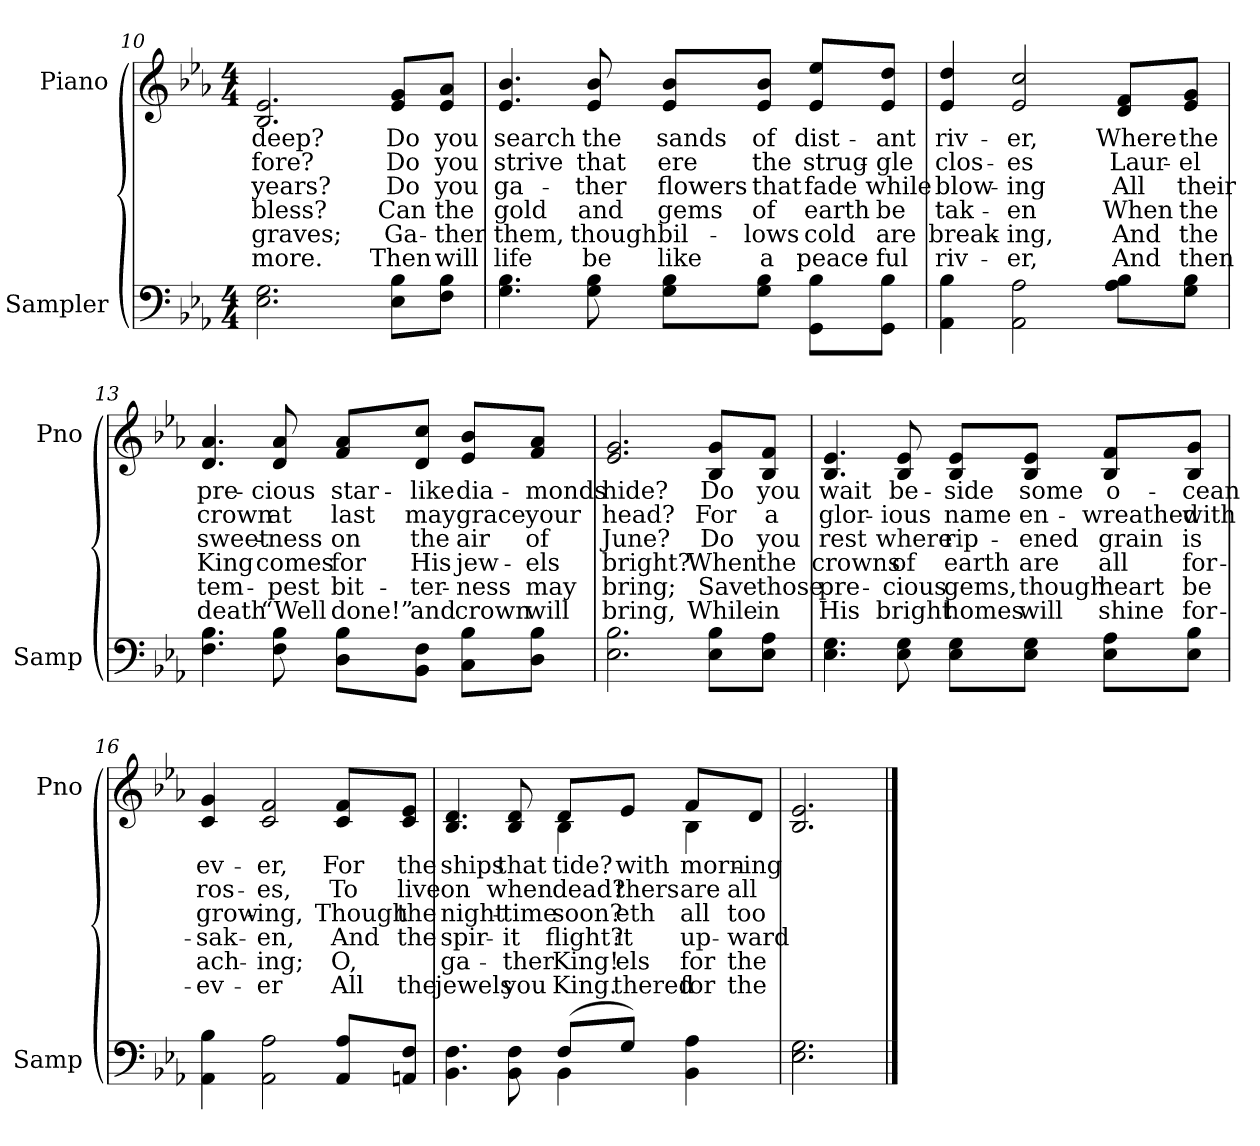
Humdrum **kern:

**kern	**kern	**text	**text	**text	**text	**text	**text
*part2	*part1	*part1	*part1	*part1	*part1	*part1	*part1
*staff2	*staff1	*staff1	*staff1	*staff1	*staff1	*staff1	*staff1
*I"Sampler	*I"Piano	*	*	*	*	*	*
*I'Samp	*I'Pno	*	*	*	*	*	*
*clefF4	*clefG2	*	*	*	*	*	*
*k[b-e-a-]	*k[b-e-a-]	*	*	*	*	*	*
*E-:	*E-:	*	*	*	*	*	*
*M4/4	*M4/4	*	*	*	*	*	*
=10	=10	=10	=10	=10	=10	=10	=10
2.E- 2.G	2.B- 2.e-	deep?	-fore?	years?	bless?	graves;	more.
8E-\ 8B-\L	8e-/ 8g/L	Do	Do	Do	Can	Ga-	Then
8F\ 8B-\J	8e-/ 8a-/J	you	you	you	the	-ther	will
=11	=11	=11	=11	=11	=11	=11	=11
4.G 4.B-	4.e- 4.b-	search	strive	ga-	gold	them,	life
8G 8B-	8e- 8b-	the	that	-ther	and	though	be
8G\ 8B-\L	8e-/ 8b-/L	sands	ere	flowers	gems	bil-	like
8G\ 8B-\J	8e-/ 8b-/J	of	the	that	of	-lows	a
8GG\ 8B-\L	8e-/ 8ee-/L	dist-	strug-	fade	earth	cold	peace-
8GG\ 8B-\J	8e-/ 8dd/J	-ant	-gle	while	be	are	-ful
=12	=12	=12	=12	=12	=12	=12	=12
4AA- 4B-	4e- 4dd	riv-	clos-	blow-	tak-	break-	riv-
2AA- 2A-	2e- 2cc	-er,	-es	-ing	-en	-ing,	-er,
8A-\ 8B-\L	8d/ 8f/L	Where	Laur-	All	When	And	And
8G\ 8B-\J	8e-/ 8g/J	the	-el	their	the	the	then
=13	=13	=13	=13	=13	=13	=13	=13
4.F 4.B-	4.d 4.a-	pre-	crown	sweet-	King	tem-	death
8F 8B-	8d 8a-	-cious	at	-ness	comes	-pest	“Well
8D\ 8B-\L	8f/ 8a-/L	star-	last	on	for	bit-	done!”
8BB-\ 8F\J	8d/ 8cc/J	-like	may	the	His	-ter-	and
8C\ 8B-\L	8e-/ 8b-/L	dia-	grace	air	jew-	-ness	crown
8D\ 8B-\J	8f/ 8a-/J	-monds	your	of	-els	may	will
=14	=14	=14	=14	=14	=14	=14	=14
2.E- 2.B-	2.e- 2.g	hide?	head?	June?	bright?	bring;	bring,
8E-\ 8B-\L	8B-/ 8g/L	Do	For	Do	When	Save	While
8E-\ 8A-\J	8B-/ 8f/J	you	a	you	the	those	in
=15	=15	=15	=15	=15	=15	=15	=15
4.E- 4.G	4.B- 4.e-	wait	glor-	rest	crowns	pre-	His
8E- 8G	8B- 8e-	be-	-ious	where	of	-cious	bright
8E-\ 8G\L	8B-/ 8e-/L	-side	name	rip-	earth	gems,	homes
8E-\ 8G\J	8B-/ 8e-/J	some	en-	-ened	are	though	will
8E-\ 8A-\L	8B-/ 8f/L	o-	-wreathed	grain	all	heart	shine
8E-\ 8B-\J	8B-/ 8g/J	-cean	with	is	for-	be	for-
=16	=16	=16	=16	=16	=16	=16	=16
4AA- 4B-	4c 4g	ev-	ros-	grow-	-sak-	ach-	-ev-
2AA- 2A-	2c 2f	-er,	-es,	-ing,	-en,	-ing;	-er
8AA-/ 8A-/L	8c/ 8f/L	For	To	Though	And	O,	All
8AAn/ 8F/J	8c/ 8e-/J	the	live	the	the	-	the
=17	=17	=17	=17	=17	=17	=17	=17
*^	*^	*	*	*	*	*	*
4.BB- 4.F	2ryy	4.B- 4.d	2ryy	ships	on	night-	spir-	ga-	jewels
8BB- 8F	.	8B- 8d	.	that	when	-time	-it	-ther	you
(8F/L	4BB-	8d/L	4B-	tide?	dead?	soon?	flight?	King!	King.
8G/J)	.	8e-/J	.	with	-thers	-eth	it	-els	-thered
4BB- 4A-	4ryy	8f/L	4B-	morn-	are	all	up-	for	for
.	.	8d/J	.	-ing	all	too	-ward	the	the
*v	*v	*	*	*	*	*	*	*	*
*	*v	*v	*	*	*	*	*	*
=18	=18	=18	=18	=18	=18	=18	=18
2.E- 2.G	2.B-/ 2.e-/	.	.	.	.	.	.
==	==	==	==	==	==	==	==
*-	*-	*-	*-	*-	*-	*-	*-
